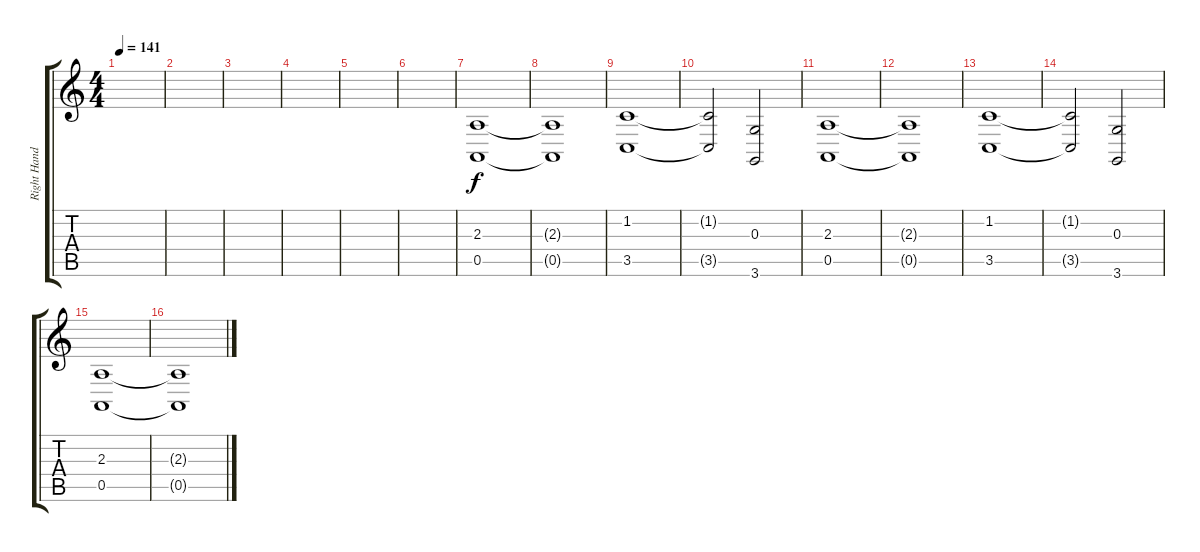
\track ("Right Hand Keyboard" "Right Hand") {instrument stringensemble1}
\staff {score tabs}
\tuning (E4 B3 G3 D3 A2 E2) {hide}
\ts (4 4)
\tempo 141
\clef g2
\ks c
|
|
|
|
|
|
(2.3 0.5).1 |
(2.3{t} 0.5{t}).1 |
(1.2 3.5).1 |
(1.2{t} 3.5{t}).2 (0.3 3.6).2 |
(2.3 0.5).1 |
(2.3{t} 0.5{t}).1 |
(1.2 3.5).1 |
(1.2{t} 3.5{t}).2 (0.3 3.6).2 |
(2.3 0.5).1{volume 9} |
(2.3{t} 0.5{t}).1
